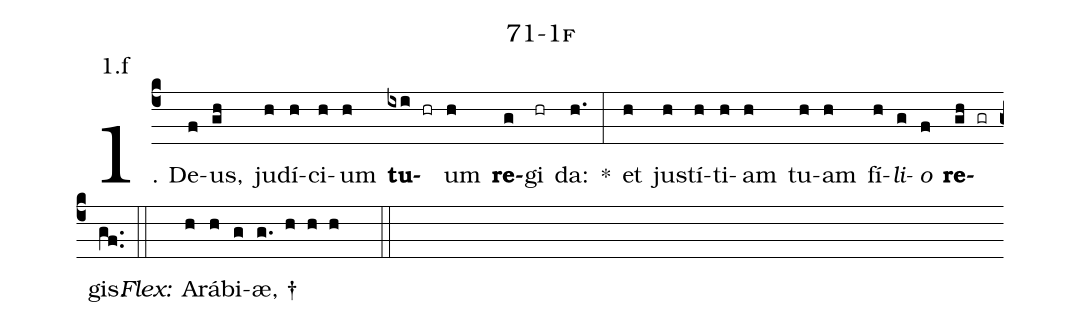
name: 71-1f;
annotation: 1.f;
%%
(c4)1. De(f)us,(gh) ju(h)dí(h)ci(h)um(h) <b>tu</b>(ixi hr)um(h) <b>re</b>(g)gi(hr) da:(h.) *(:) et(h) jus(h)tí(h)ti(h)am(h) tu(h)am(h) fí(h)<i>li</i>(g)<i>o</i>(f) <b>re</b>(gh gr)gis.(gf..) (::)
<i>Flex:</i>()  A(h)rá(h)bi(g)æ, †(g. h h h  ::)
